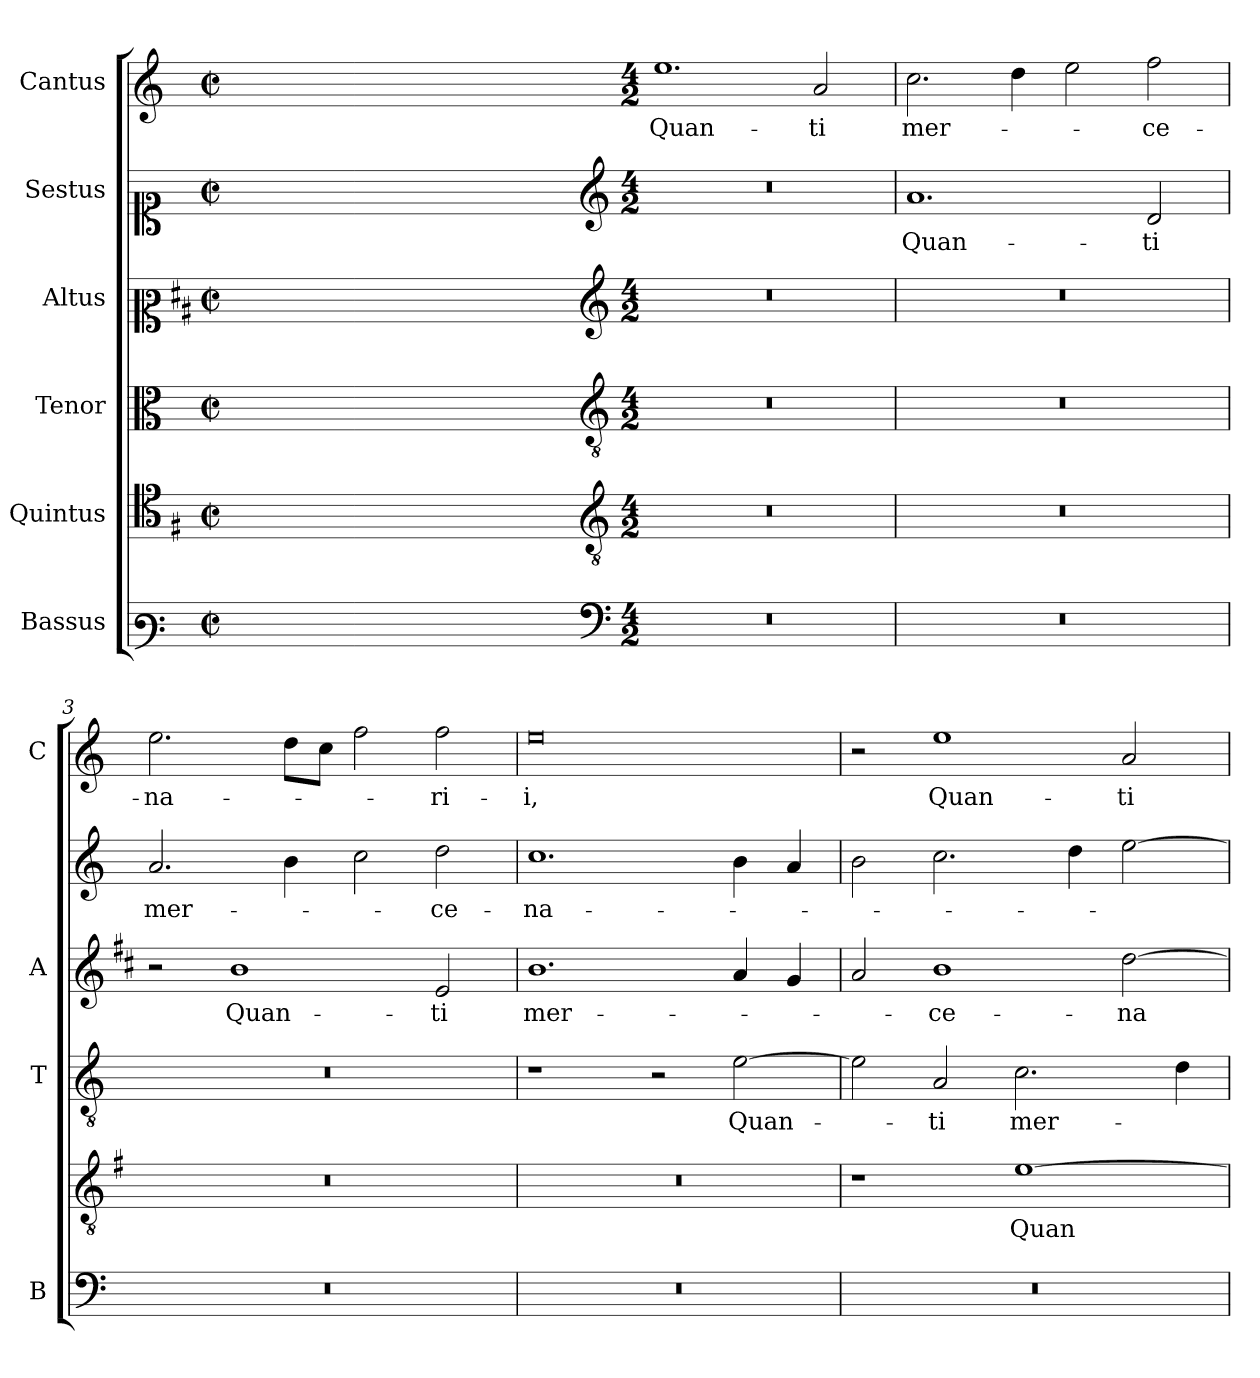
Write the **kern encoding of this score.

**kern	**kern	**text	**kern	**text	**kern	**text	**kern	**text	**kern	**text
*part6	*part5	*part5	*part4	*part4	*part3	*part3	*part2	*part2	*part1	*part1
*staff6	*staff5	*staff5	*staff4	*staff4	*staff3	*staff3	*staff2	*staff2	*staff1	*staff1
*I"Bassus	*I"Quintus	*	*I"Tenor	*	*I"Altus	*	*I"Sestus	*	*I"Cantus	*
*I'B	*	*	*I'T	*	*I'A	*	*	*	*I'C	*
*clefF3	*clefC4	*	*clefC3	*	*clefC2	*	*clefC1	*	*clefG2	*
*	*ITrd4c7	*	*	*	*ITrd1c2	*	*	*	*	*
*k[]	*k[]	*	*k[]	*	*k[]	*	*k[]	*	*k[]	*
*C:	*C:	*	*C:	*	*C:	*	*C:	*	*C:	*
*M2/2	*M2/2	*	*M2/2	*	*M2/2	*	*M2/2	*	*M2/2	*
*met(c|)	*met(c|)	*	*met(c|)	*	*met(c|)	*	*met(c|)	*	*met(c|)	*
=	=	=	=	=	=	=	=	=	=	=
1ryy	1ryy	.	1ryy	.	1ryy	.	1ryy	.	1ryy	.
=1X-	=1X-	=1X-	=1X-	=1X-	=1X-	=1X-	=1X-	=1X-	=1X-	=1X-
4ryy	4ryy	.	4ryy	.	4ryy	.	4ryy	.	4ryy	.
4ryy	4ryy	.	4ryy	.	4ryy	.	4ryy	.	4ryy	.
4ryy	4ryy	.	4ryy	.	4ryy	.	4ryy	.	4ryy	.
4ryy	4ryy	.	4ryy	.	4ryy	.	4ryy	.	4ryy	.
=1-	=1-	=1-	=1-	=1-	=1-	=1-	=1-	=1-	=1-	=1-
*clefF4	*clefGv2	*	*clefGv2	*	*clefG2	*	*clefG2	*	*	*
*M4/2	*M4/2	*	*M4/2	*	*M4/2	*	*M4/2	*	*M4/2	*
!	!	!	!	!	!	!	!	!	!	!LO:LY:b
0r	0r	.	0r	.	0r	.	0r	.	1.ee	Quan-
!	!	!	!	!	!	!	!	!	!	!LO:LY:b
.	.	.	.	.	.	.	.	.	2a/	-ti
=2	=2	=2	=2	=2	=2	=2	=2	=2	=2	=2
!	!	!	!	!	!	!	!	!LO:LY:b	!	!LO:LY:b
0r	0r	.	0r	.	0r	.	1.a	Quan-	2.cc\	mer-
.	.	.	.	.	.	.	.	.	4dd\	.
.	.	.	.	.	.	.	.	.	2ee\	.
!	!	!	!	!	!	!	!	!LO:LY:b	!	!LO:LY:b
.	.	.	.	.	.	.	2d/	-ti	2ff\	-ce-
=3	=3	=3	=3	=3	=3	=3	=3	=3	=3	=3
!	!	!	!	!	!	!	!	!LO:LY:b	!	!LO:LY:b
0r	0r	.	0r	.	2r	.	2.a/	mer-	2.ee\	-na-
!	!	!	!	!	!	!LO:LY:b	!	!	!	!
.	.	.	.	.	1a	Quan-	.	.	.	.
.	.	.	.	.	.	.	4b\	.	8dd\L	.
.	.	.	.	.	.	.	.	.	8cc\J	.
.	.	.	.	.	.	.	2cc\	.	2ff\	.
!	!	!	!	!	!	!LO:LY:b	!	!LO:LY:b	!	!LO:LY:b
.	.	.	.	.	2d/	-ti	2dd\	-ce-	2ff\	-ri-
=4	=4	=4	=4	=4	=4	=4	=4	=4	=4	=4
!	!	!	!	!	!	!LO:LY:b	!	!LO:LY:b	!	!LO:LY:b
0r	0r	.	1r	.	1.a	mer-	1.cc	-na-	0ee	-i,
.	.	.	2r	.	.	.	.	.	.	.
!	!	!	!	!LO:LY:b	!	!	!	!	!	!
.	.	.	[2e\	Quan-	4g/	.	4b\	.	.	.
.	.	.	.	.	4f/	.	4a/	.	.	.
=5	=5	=5	=5	=5	=5	=5	=5	=5	=5	=5
0r	1r	.	2e\]	.	2g/	.	2b\	.	2r	.
!	!	!	!	!LO:LY:b	!	!LO:LY:b	!	!	!	!LO:LY:b
.	.	.	2A/	-ti	1a	-ce-	2.cc\	.	1ee	Quan-
!	!	!LO:LY:b	!	!LO:LY:b	!	!	!	!	!	!
.	[1A	Quan-	2.c\	mer-	.	.	.	.	.	.
.	.	.	.	.	.	.	4dd\	.	.	.
!	!	!	!	!	!	!LO:LY:b	!	!	!	!LO:LY:b
.	.	.	.	.	[2cc\	-na-	[2ee\	.	2a/	-ti
.	.	.	4d\	.	.	.	.	.	.	.
=	=	=	=	=	=	=	=	=	=	=
*-	*-	*-	*-	*-	*-	*-	*-	*-	*-	*-
